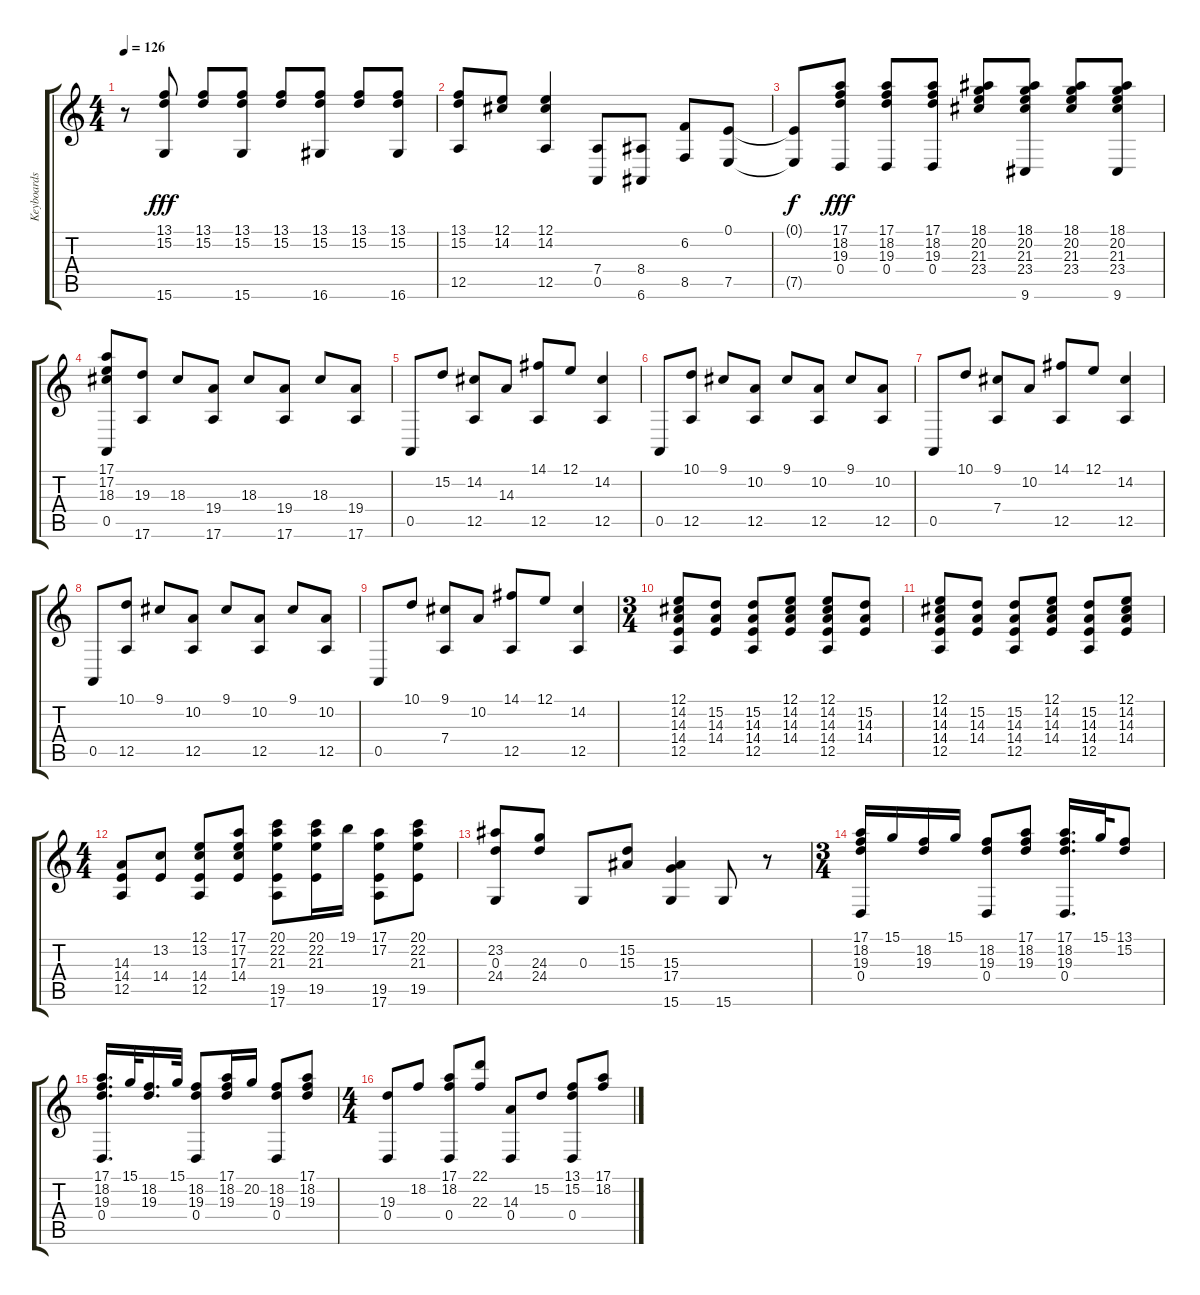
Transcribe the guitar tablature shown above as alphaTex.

\track ("Keyboards L" "Keyboards ") {instrument electricgrandpiano}
\staff {score tabs}
\tuning (E4 B3 G3 D3 A2 E2) {hide}
\ts (4 4)
\tempo 126
\clef g2
\ks c
r.8{dy fff} (13.1 15.2 15.6).8 (13.1 15.2).8 (13.1 15.2 15.6).8 (13.1 15.2).8 (13.1 15.2 16.6).8 (13.1 15.2).8 (13.1 15.2 16.6).8 |
(13.1 15.2 12.5).8 (12.1 14.2).8 (12.1 14.2 12.5).4 (7.4 0.5).8 (8.4 6.6).8 (6.2 8.5).8 (0.1 7.5).8 |
(0.1{t} 7.5{t}).8{dy f} (17.1 18.2 19.3 0.4).8{dy fff} (17.1 18.2 19.3 0.4).8 (17.1 18.2 19.3 0.4).8 (18.1 20.2 21.3 23.4).8 (18.1 20.2 21.3 23.4 9.6).8 (18.1 20.2 21.3 23.4).8 (18.1 20.2 21.3 23.4 9.6).8 |
(17.1 17.2 18.3 0.5).8 (19.3 17.6).8 18.3.8 (19.4 17.6).8 18.3.8 (19.4 17.6).8 18.3.8 (19.4 17.6).8 |
0.5.8 15.2.8 (14.2 12.5).8 14.3.8 (14.1 12.5).8 12.1.8 (14.2 12.5).4 |
0.5.8 (10.1 12.5).8 9.1.8 (10.2 12.5).8 9.1.8 (10.2 12.5).8 9.1.8 (10.2 12.5).8 |
0.5.8 10.1.8 (9.1 7.4).8 10.2.8 (14.1 12.5).8 12.1.8 (14.2 12.5).4 |
0.5.8 (10.1 12.5).8 9.1.8 (10.2 12.5).8 9.1.8 (10.2 12.5).8 9.1.8 (10.2 12.5).8 |
0.5.8 10.1.8 (9.1 7.4).8 10.2.8 (14.1 12.5).8 12.1.8 (14.2 12.5).4 |
\ts (3 4)
(12.1 14.2 14.3 14.4 12.5).8 (15.2 14.3 14.4).8 (15.2 14.3 14.4 12.5).8 (12.1 14.2 14.3 14.4).8 (12.1 14.2 14.3 14.4 12.5).8 (15.2 14.3 14.4).8 |
(12.1 14.2 14.3 14.4 12.5).8 (15.2 14.3 14.4).8 (15.2 14.3 14.4 12.5).8 (12.1 14.2 14.3 14.4).8 (15.2 14.3 14.4 12.5).8 (12.1 14.2 14.3 14.4).8 |
\ts (4 4)
(14.3 14.4 12.5).8 (13.2 14.4).8 (12.1 13.2 14.4 12.5).8 (17.1 17.2 17.3 14.4).8 (20.1 22.2 21.3 19.5 17.6).8 (20.1 22.2 21.3 19.5).16 19.1.16 (17.1 17.2 19.5 17.6).8 (20.1 22.2 21.3 19.5).8 |
(23.2 0.3 24.4).8 (24.3 24.4).8 0.3.8 (15.2 15.3).8 (15.3 17.4 15.6).4 15.6.8 r.8 |
\ts (3 4)
(17.1 18.2 19.3 0.4).16 15.1.16 (18.2 19.3).16 15.1.16 (18.2 19.3 0.4).8 (17.1 18.2 19.3).8 (17.1 18.2 19.3 0.4).16{d} 15.1.32 (13.1 15.2).8 |
(17.1 18.2 19.3 0.4).16{d} 15.1.32 (18.2 19.3).16{d} 15.1.32 (18.2 19.3 0.4).8 (17.1 18.2 19.3).16 20.2.16 (18.2 19.3 0.4).8 (17.1 18.2 19.3).8 |
\ts (4 4)
(19.3 0.4).8 18.2.8 (17.1 18.2 0.4).8 (22.1 22.3).8 (14.3 0.4).8 15.2.8 (13.1 15.2 0.4).8 (17.1 18.2).8
